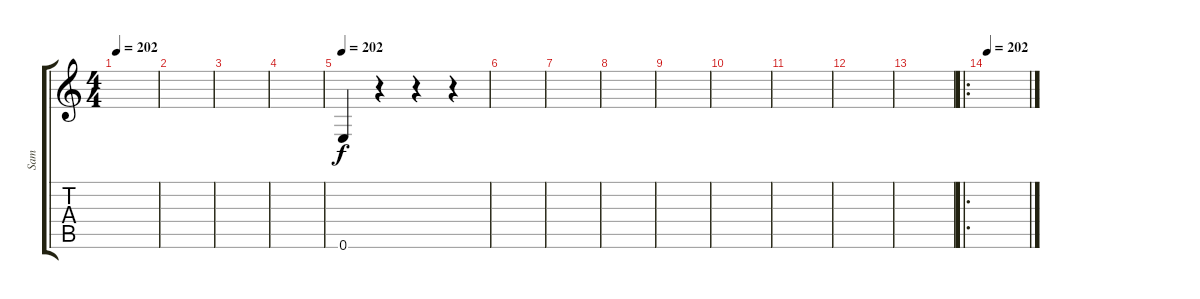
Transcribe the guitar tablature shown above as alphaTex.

\track ("Sam" "Sam") {instrument guitarharmonics}
\staff {score tabs}
\tuning (E4 B3 G3 D3 A2 E2) {hide}
\ts (4 4)
\tempo 202
\clef g2
\ks c
|
|
|
|
\tempo 202
0.6.4 r.4 r.4 r.4 |
|
|
|
|
|
|
|
|
\ro
\tempo 202
